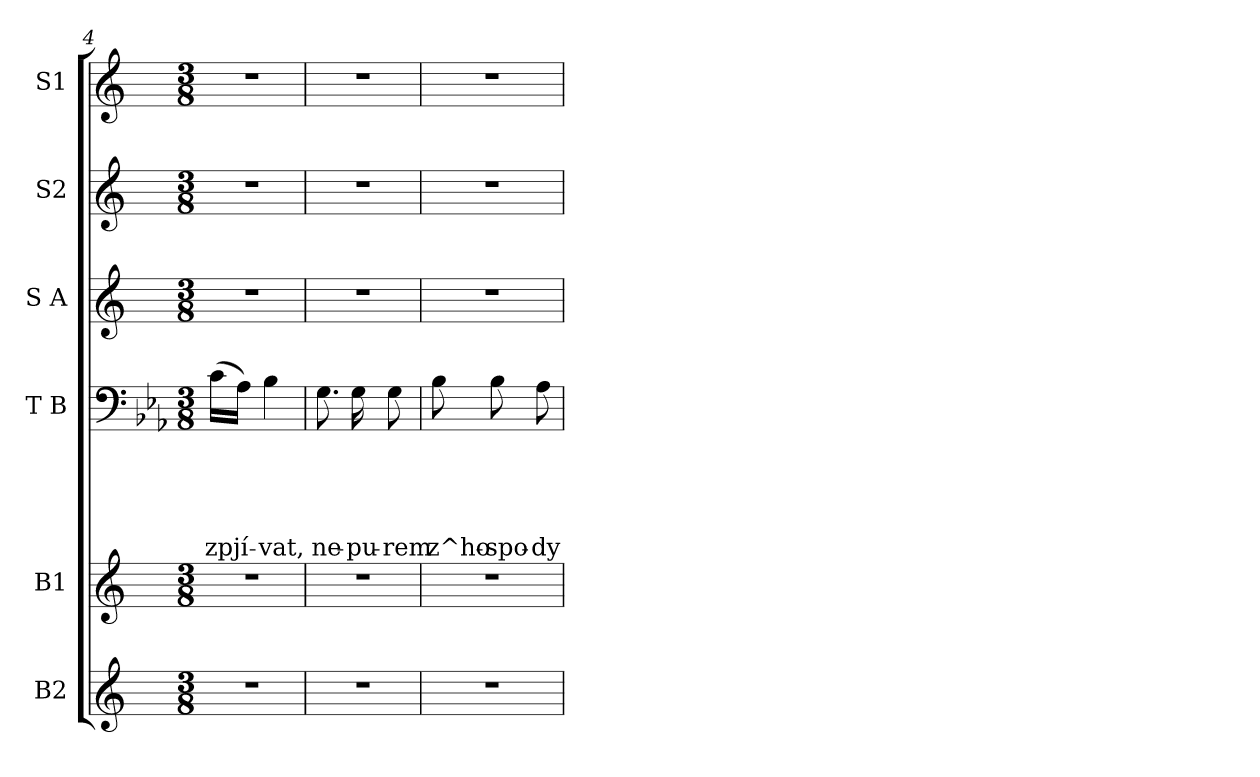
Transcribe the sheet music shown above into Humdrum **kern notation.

**kern	**kern	**kern	**text	**text	**text	**text	**text	**kern	**kern	**kern
*part6	*part5	*part4	*part4	*part4	*part4	*part4	*part4	*part3	*part2	*part1
*staff6	*staff5	*staff4	*staff4	*staff4	*staff4	*staff4	*staff4	*staff3	*staff2	*staff1
*I"B2	*I"B1	*I"T B	*	*	*	*	*	*I"S A	*I"S2	*I"S1
*	*I'B	*I'T B	*	*	*	*	*	*I'S A	*I'S2	*I'S1
*clefG2	*clefG2	*clefF4	*	*	*	*	*	*clefG2	*clefG2	*clefG2
*k[]	*k[]	*k[b-e-a-]	*	*	*	*	*	*k[]	*k[]	*k[]
*C:	*C:	*E-:	*	*	*	*	*	*C:	*C:	*C:
*M3/8	*M3/8	*M3/8	*	*	*	*	*	*M3/8	*M3/8	*M3/8
=4	=4	=4	=4	=4	=4	=4	=4	=4	=4	=4
!	!	!	!	!	!	!	!LO:LY:b	!	!	!
4.r	4.r	(>16c\LL	.	.	.	.	zpjí-	4.r	4.r	4.r
.	.	16A-\JJ)	.	.	.	.	.	.	.	.
!	!	!	!	!	!	!	!LO:LY:b	!	!	!
.	.	4B-\	.	.	.	.	-vat,	.	.	.
=5	=5	=5	=5	=5	=5	=5	=5	=5	=5	=5
!	!	!	!	!	!	!	!LO:LY:b	!	!	!
4.r	4.r	8.G\	.	.	.	.	ne-	4.r	4.r	4.r
!	!	!	!	!	!	!	!LO:LY:b	!	!	!
.	.	16G\	.	.	.	.	-pu-	.	.	.
!	!	!	!	!	!	!	!LO:LY:b	!	!	!
.	.	8G\	.	.	.	.	-rem	.	.	.
=6	=6	=6	=6	=6	=6	=6	=6	=6	=6	=6
!	!	!	!	!	!	!	!LO:LY:b	!	!	!
4.r	4.r	8B-\	.	.	.	.	z^ho-	4.r	4.r	4.r
!	!	!	!	!	!	!	!LO:LY:b	!	!	!
.	.	8B-\	.	.	.	.	-spo-	.	.	.
!	!	!	!	!	!	!	!LO:LY:b	!	!	!
.	.	8A-\	.	.	.	.	-dy	.	.	.
=	=	=	=	=	=	=	=	=	=	=
*-	*-	*-	*-	*-	*-	*-	*-	*-	*-	*-
